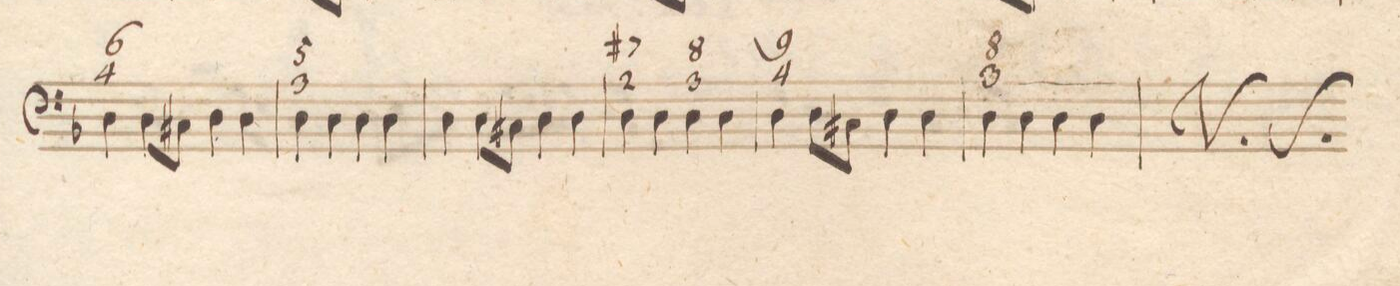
**kern	**fb	**dynam
*I"Organo	*	*
*clefF4	*	*
*k[b-]	*	*
*met(c|)	*	*
*M2/2	*	*
4D\	6 4	.
8D\L	.	.
8C#X\J	.	.
4D\	.	.
4D\	.	.
=177	=177	=177
4D\	5 3	.
4D\	.	.
4D\	.	.
4D\	.	.
=178	=178	=178
4D\	.	.
8D\L	.	.
8C#X\J	.	.
4D\	.	.
4D\	.	.
=179	=179	=179
4D\	7# 2	.
4D\	.	.
4D\	8 3	.
4D\	.	.
=180	=180	=180
4D\	9 4	.
8D\L	.	.
8C#X\J	.	.
4D\	.	.
4D\	.	.
=181	=181	=181
4D\	8 3	.
4D\	.	.
4D\	.	.
4D\	.	.
=182	=182	=182
*-	*-	*-
